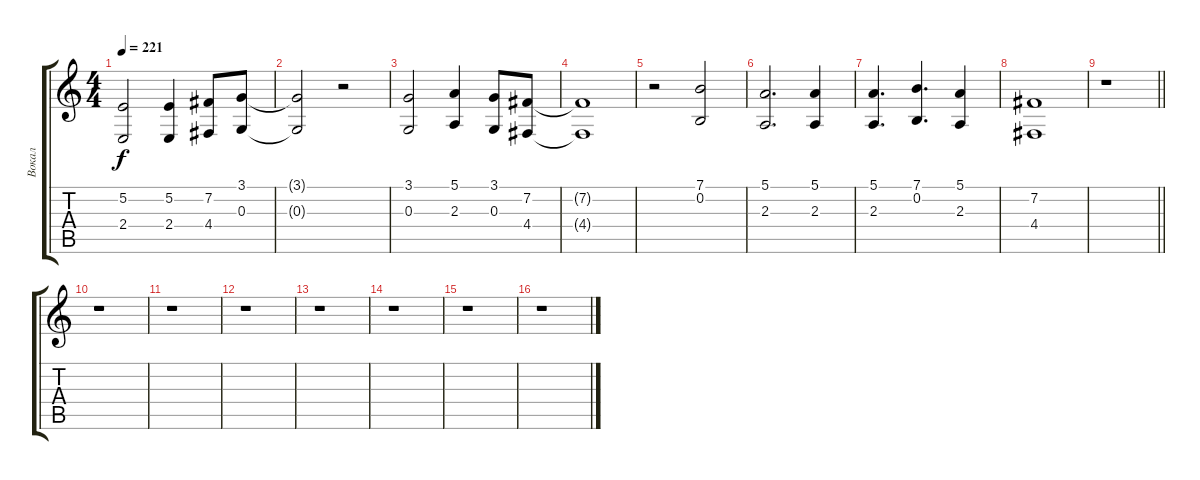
\track ("Вокал" "Вокал") {instrument drawbarorgan}
\staff {score tabs}
\tuning (E4 B3 G3 D3 A2 E2) {hide}
\ts (4 4)
\tempo 221
\clef g2
\ks c
(5.2 2.4).2{dy f} (5.2 2.4).4 (7.2 4.4).8 (3.1 0.3).8 |
(3.1{t} 0.3{t}).2 r.2 |
(3.1 0.3).2 (5.1 2.3).4 (3.1 0.3).8 (7.2 4.4).8 |
(7.2{t} 4.4{t}).1 |
r.2 (7.1 0.2).2 |
(5.1 2.3).2{d} (5.1 2.3).4 |
(5.1 2.3).4{d} (7.1 0.2).4{d} (5.1 2.3).4 |
(7.2 4.4).1 |
\barLineRight lightlight
r.1 |
r.1 |
r.1 |
r.1 |
r.1 |
r.1 |
r.1 |
r.1
